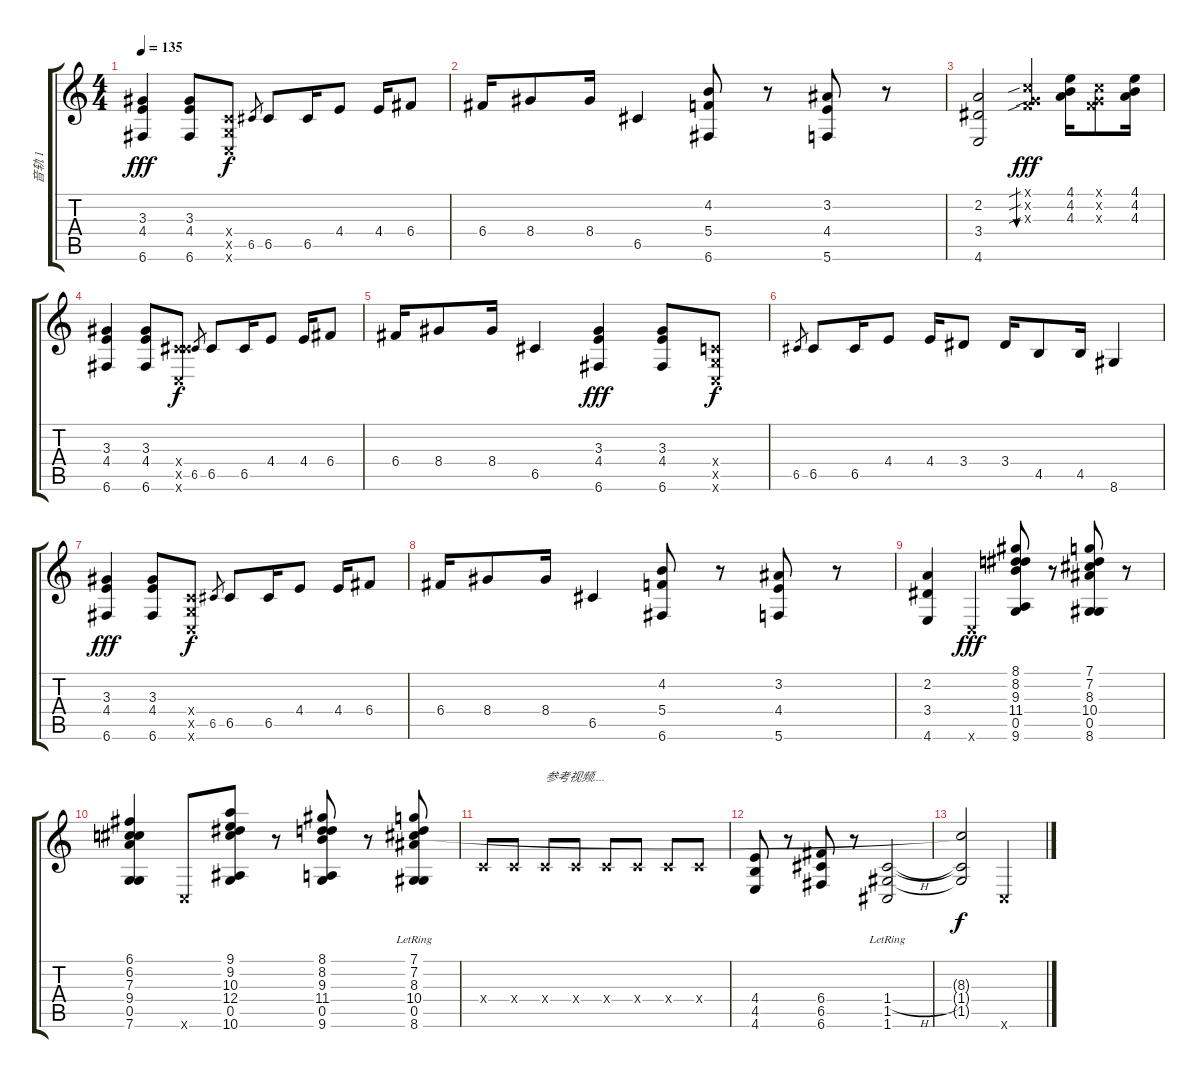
\track ("音轨 1" "音轨 1") {instrument acousticguitarsteel}
\staff {score tabs}
\tuning (C4 G3 F3 C3 G2 C2) {hide}
\ts (4 4)
\tempo 135
\clef g2
\ks c
(3.3 4.4 6.6).4{dy fff} (3.3 4.4 6.6).8 (0.4{x} 0.5{x} 0.6{x}).8{dy f} 6.5.8{gr} 6.5.8 6.5.16 4.4.8 4.4.16 6.4.8 |
6.4.16 8.4.8 8.4.16 6.5.4 (4.2 5.4 6.6).8 r.8 (3.2 4.4 5.6).8 r.8 |
(2.2 3.4 4.6).2 (0.1{sib x} 0.2{sib x} 0.3{sib x}).4{bu 60 dy fff} (4.1 4.2 4.3).16 (0.1{x} 0.2{x} 0.3{x}).8 (4.1 4.2 4.3).16 |
(3.3 4.4 6.6).4 (3.3 4.4 6.6).8 (0.4{x} 6.5{x} 0.6{x}).8{dy f} 6.5.8{gr} 6.5.8 6.5.16 4.4.8 4.4.16 6.4.8 |
6.4.16 8.4.8 8.4.16 6.5.4 (3.3 4.4 6.6).4{dy fff} (3.3 4.4 6.6).8 (0.4{x} 0.5{x} 0.6{x}).8{dy f} |
6.5.8{gr} 6.5.8 6.5.16 4.4.8 4.4.16 3.4.8 3.4.16 4.5.8 4.5.16 8.6.4 |
(3.3 4.4 6.6).4{dy fff} (3.3 4.4 6.6).8 (0.4{x} 0.5{x} 0.6{x}).8{dy f} 6.5.8{gr} 6.5.8 6.5.16 4.4.8 4.4.16 6.4.8 |
6.4.16 8.4.8 8.4.16 6.5.4 (4.2 5.4 6.6).8 r.8 (3.2 4.4 5.6).8 r.8 |
(2.2 3.4 4.6).4 0.6{x}.4{dy fff} (8.1 8.2 9.3 11.4 0.5 9.6).8 r.8 (7.1 7.2 8.3 10.4 0.5 8.6).8 r.8 |
(6.1 6.2 7.3 9.4 0.5 7.6).4 0.6{x}.8 (9.1 9.2 10.3 12.4 0.5 10.6).8 r.8 (8.1 8.2 9.3 11.4 0.5 9.6).8 r.8 (7.1{lr} 7.2{lr} 8.3{lr} 10.4{lr} 0.5{lr} 8.6{lr}).8 |
0.4{x}.8 0.4{x}.8 0.4{x}.8{txt "参考视频...."} 0.4{x}.8 0.4{x}.8 0.4{x}.8 0.4{x}.8 0.4{x}.8 |
(4.4 4.5 4.6).8 r.8 (6.4 6.5 6.6).8 r.8 (1.4{h} 1.5{lr} 1.6{lr}).2 |
(8.3{t} 1.4{t} 1.5{t}).2{dy f} 0.6{x}.2
